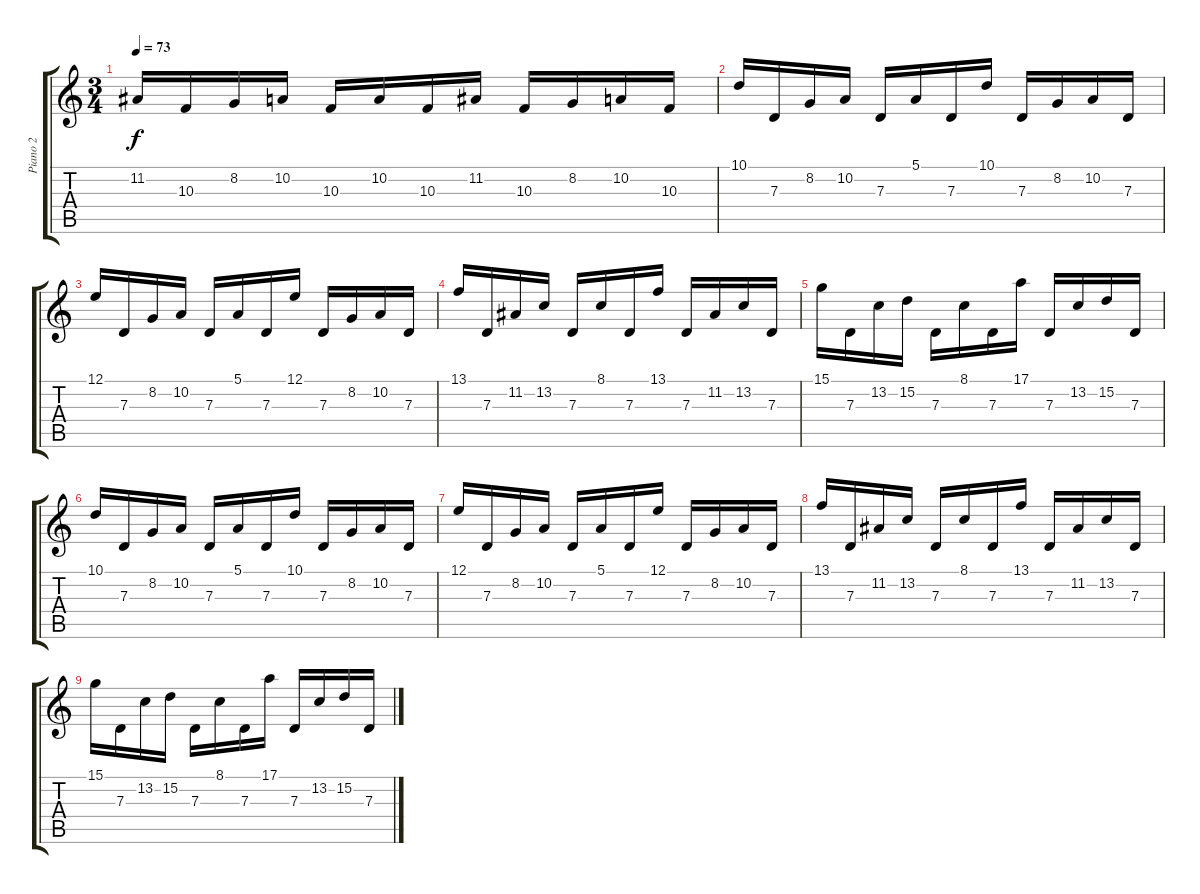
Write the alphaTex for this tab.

\track ("Piano 2" "Piano 2") {instrument acousticgrandpiano}
\staff {score tabs}
\tuning (E4 B3 G3 D3 A2 E2) {hide}
\ts (3 4)
\tempo 73
\clef g2
\ks c
11.2.16{dy f} 10.3.16 8.2.16 10.2.16 10.3.16 10.2.16 10.3.16 11.2.16 10.3.16 8.2.16 10.2.16 10.3.16 |
10.1.16 7.3.16 8.2.16 10.2.16 7.3.16 5.1.16 7.3.16 10.1.16 7.3.16 8.2.16 10.2.16 7.3.16 |
12.1.16 7.3.16 8.2.16 10.2.16 7.3.16 5.1.16 7.3.16 12.1.16 7.3.16 8.2.16 10.2.16 7.3.16 |
13.1.16 7.3.16 11.2.16 13.2.16 7.3.16 8.1.16 7.3.16 13.1.16 7.3.16 11.2.16 13.2.16 7.3.16 |
15.1.16 7.3.16 13.2.16 15.2.16 7.3.16 8.1.16 7.3.16 17.1.16 7.3.16 13.2.16 15.2.16 7.3.16 |
10.1.16 7.3.16 8.2.16 10.2.16 7.3.16 5.1.16 7.3.16 10.1.16 7.3.16 8.2.16 10.2.16 7.3.16 |
12.1.16 7.3.16 8.2.16 10.2.16 7.3.16 5.1.16 7.3.16 12.1.16 7.3.16 8.2.16 10.2.16 7.3.16 |
13.1.16 7.3.16 11.2.16 13.2.16 7.3.16 8.1.16 7.3.16 13.1.16 7.3.16 11.2.16 13.2.16 7.3.16 |
15.1.16 7.3.16 13.2.16 15.2.16 7.3.16 8.1.16 7.3.16 17.1.16 7.3.16 13.2.16 15.2.16 7.3.16
